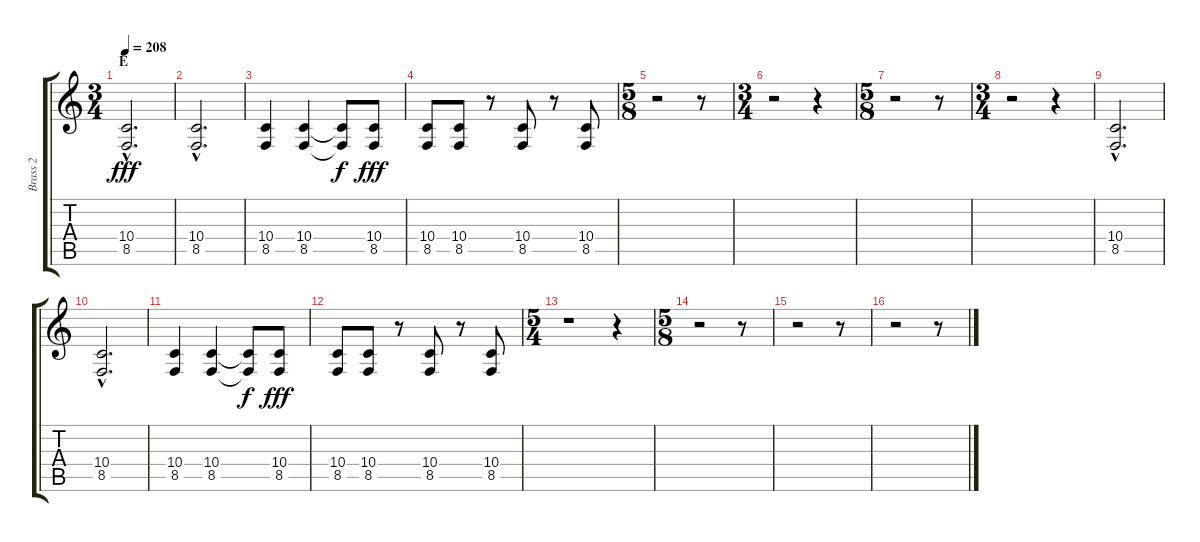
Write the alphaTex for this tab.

\track ("Brass 2" "Brass 2") {instrument brasssection}
\staff {score tabs}
\tuning (E4 B3 G3 D3 A2 E2) {hide}
\ts (3 4)
\section ("" "E")
\tempo 208
\clef g2
\ks c
(10.4{hac} 8.5{hac}).2{d dy fff volume 10} |
(10.4{hac} 8.5{hac}).2{d} |
(10.4 8.5).4 (10.4 8.5).4 (10.4{t} 8.5{t}).8{dy f} (10.4 8.5).8{dy fff} |
(10.4 8.5).8 (10.4 8.5).8 r.8 (10.4 8.5).8 r.8 (10.4 8.5).8 |
\ts (5 8)
r.2 r.8 |
\ts (3 4)
r.2 r.4 |
\ts (5 8)
r.2 r.8 |
\ts (3 4)
r.2 r.4 |
(10.4{hac} 8.5{hac}).2{d} |
(10.4{hac} 8.5{hac}).2{d} |
(10.4 8.5).4 (10.4 8.5).4 (10.4{t} 8.5{t}).8{dy f} (10.4 8.5).8{dy fff} |
(10.4 8.5).8 (10.4 8.5).8 r.8 (10.4 8.5).8 r.8 (10.4 8.5).8 |
\ts (5 4)
r.1 r.4 |
\ts (5 8)
r.2 r.8 |
r.2 r.8 |
r.2 r.8
